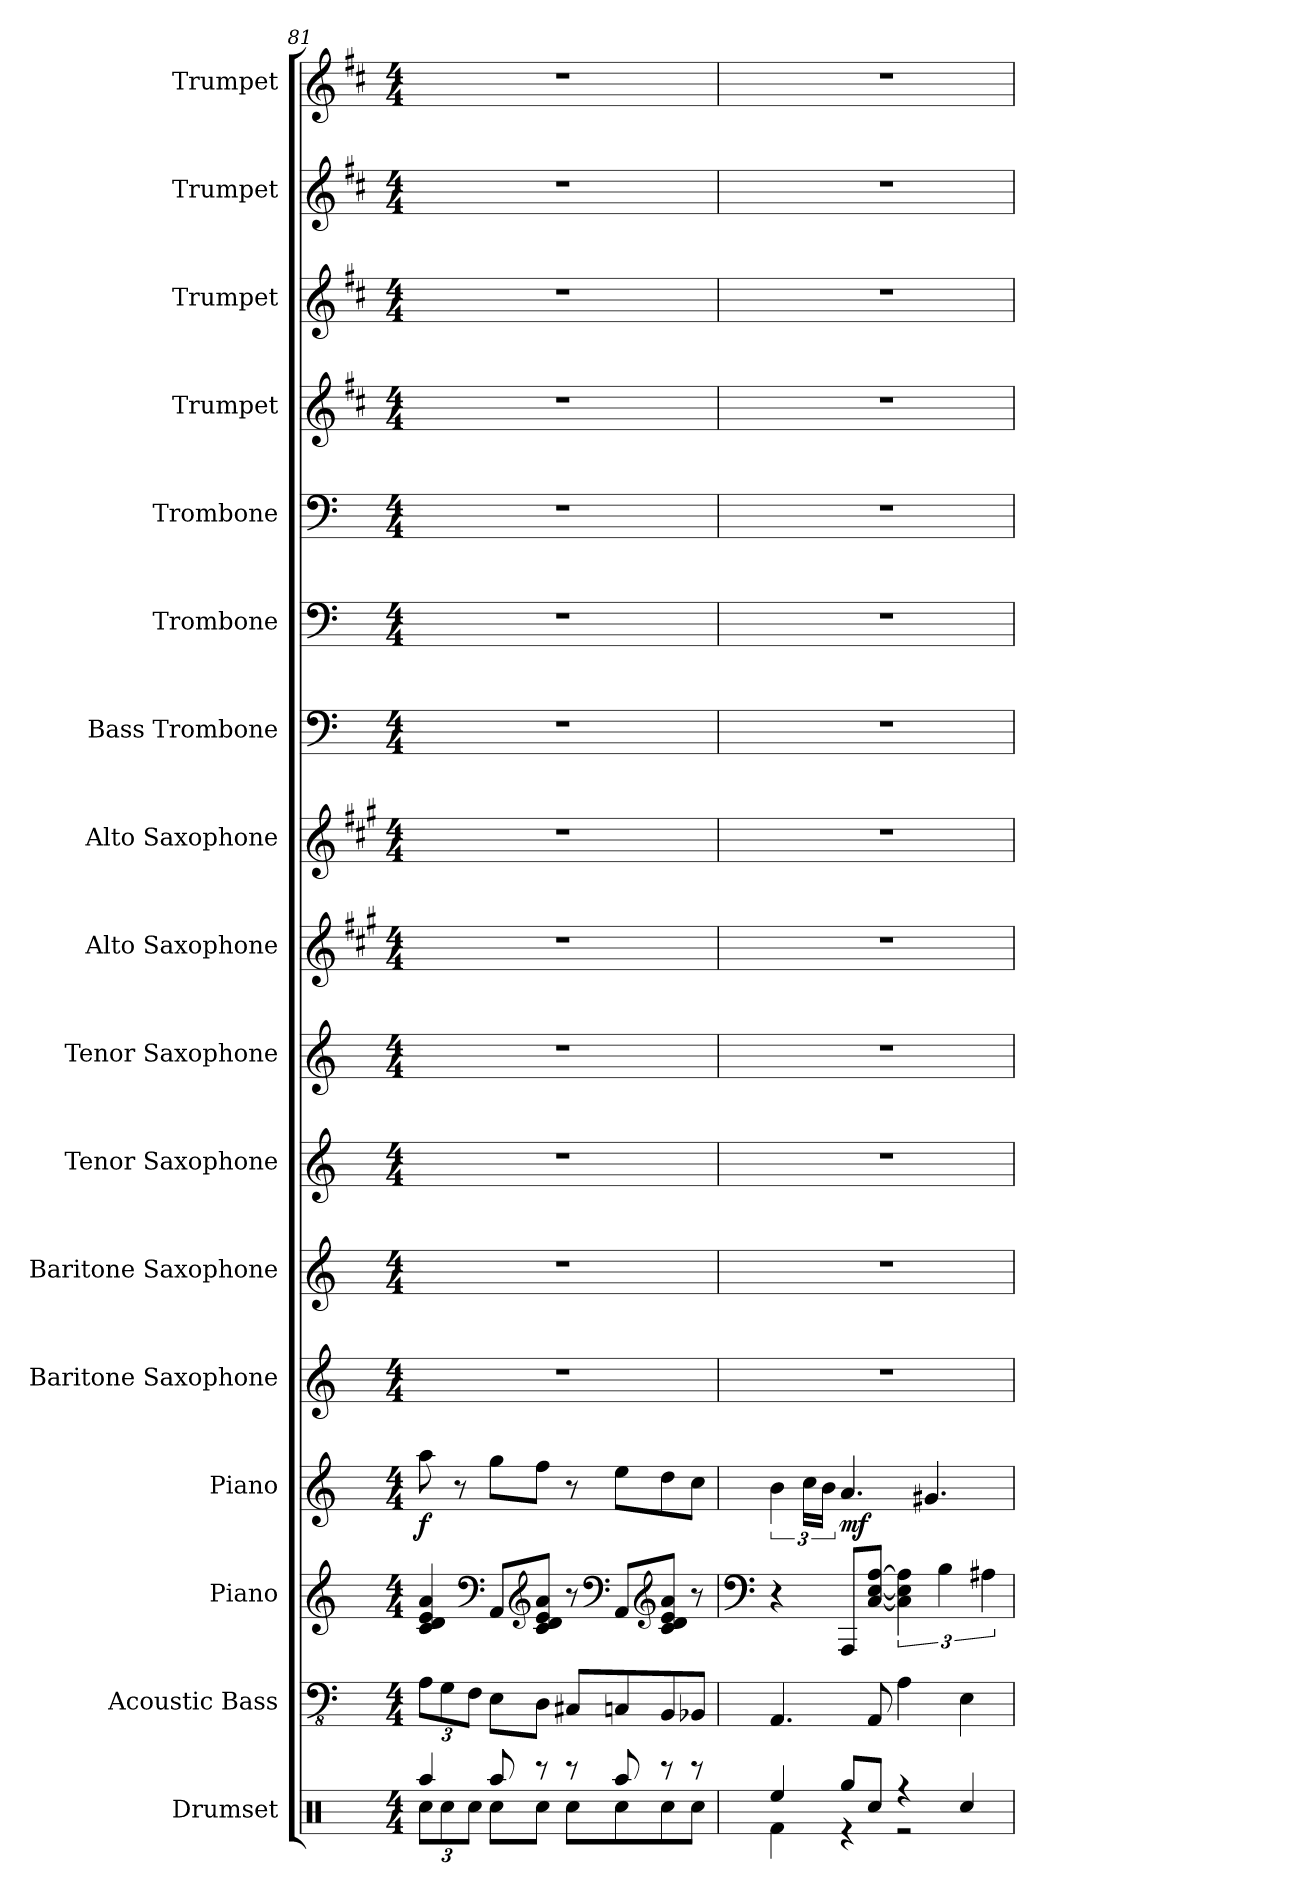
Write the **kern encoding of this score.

**kern	**kern	**kern	**kern	**dynam	**kern	**kern	**kern	**kern	**kern	**kern	**kern	**kern	**kern	**kern	**kern	**kern	**kern
*part17	*part16	*part15	*part14	*part14	*part13	*part12	*part11	*part10	*part9	*part8	*part7	*part6	*part5	*part4	*part3	*part2	*part1
*staff17	*staff16	*staff15	*staff14	*staff14	*staff13	*staff12	*staff11	*staff10	*staff9	*staff8	*staff7	*staff6	*staff5	*staff4	*staff3	*staff2	*staff1
*I"Drumset	*I"Acoustic Bass	*I"Piano	*I"Piano	*	*I"Baritone Saxophone	*I"Baritone Saxophone	*I"Tenor Saxophone	*I"Tenor Saxophone	*I"Alto Saxophone	*I"Alto Saxophone	*I"Bass Trombone	*I"Trombone	*I"Trombone	*I"Trumpet	*I"Trumpet	*I"Trumpet	*I"Trumpet
*I'Drs.	*I'Bass	*I'Pno.	*I'Pno.	*	*I'Bar. Sax.	*I'Bar. Sax.	*I'T. Sax.	*I'T. Sax.	*I'A. Sax.	*I'A. Sax.	*I'B. Tbn.	*I'Tbn.	*I'Tbn.	*I'Tpt.	*I'Tpt.	*I'Tpt.	*I'Tpt.
!!LO:PB:g=z
*clefX	*clefFv4	*clefG2	*clefG2	*	*clefG2	*clefG2	*clefG2	*clefG2	*clefG2	*clefG2	*clefF4	*clefF4	*clefF4	*clefG2	*clefG2	*clefG2	*clefG2
*	*	*	*	*	*ITrd12c21	*ITrd12c21	*ITrd8c14	*ITrd8c14	*ITrd5c9	*ITrd5c9	*	*	*	*ITrd1c2	*ITrd1c2	*ITrd1c2	*ITrd1c2
*k[]	*k[]	*k[]	*k[]	*	*k[]	*k[]	*k[]	*k[]	*k[]	*k[]	*k[]	*k[]	*k[]	*k[]	*k[]	*k[]	*k[]
*M4/4	*M4/4	*M4/4	*M4/4	*	*M4/4	*M4/4	*M4/4	*M4/4	*M4/4	*M4/4	*M4/4	*M4/4	*M4/4	*M4/4	*M4/4	*M4/4	*M4/4
=81	=81	=81	=81	=81	=81	=81	=81	=81	=81	=81	=81	=81	=81	=81	=81	=81	=81
*^	*	*	*	*	*	*	*	*	*	*	*	*	*	*	*	*	*
*	*Xbrackettup	*Xbrackettup	*	*	*	*	*	*	*	*	*	*	*	*	*	*	*	*
!	!	!	!	!	!LO:DY:b	!	!	!	!	!	!	!	!	!	!	!	!	!
4Raa/	12Rcc\L	12AA\L	4c/ 4d/ 4e/ 4a/	8aa\	f	1r	1r	1r	1r	1r	1r	1r	1r	1r	1r	1r	1r	1r
.	12Rcc\	12GG\	.	.	.	.	.	.	.	.	.	.	.	.	.	.	.	.
.	.	.	.	8r	.	.	.	.	.	.	.	.	.	.	.	.	.	.
.	12Rcc\J	12FF\J	.	.	.	.	.	.	.	.	.	.	.	.	.	.	.	.
*	*	*	*clefF4	*	*	*	*	*	*	*	*	*	*	*	*	*	*	*
8Raa/	8Rcc\L	8EE\L	8AA/L	8gg\L	.	.	.	.	.	.	.	.	.	.	.	.	.	.
*	*	*	*clefG2	*	*	*	*	*	*	*	*	*	*	*	*	*	*	*
8r	8Rcc\J	8DD\J	8c/ 8d/ 8e/ 8a/J	8ff\J	.	.	.	.	.	.	.	.	.	.	.	.	.	.
8r	8Rcc\L	8CC#X/L	8r	8r	.	.	.	.	.	.	.	.	.	.	.	.	.	.
*	*	*	*clefF4	*	*	*	*	*	*	*	*	*	*	*	*	*	*	*
8Raa/	8Rcc\	8CCn/	8AA/L	8ee\L	.	.	.	.	.	.	.	.	.	.	.	.	.	.
*	*	*	*clefG2	*	*	*	*	*	*	*	*	*	*	*	*	*	*	*
8r	8Rcc\	8BBB/	8c/ 8d/ 8e/ 8a/J	8dd\	.	.	.	.	.	.	.	.	.	.	.	.	.	.
8r	8Rcc\J	8BBB-X/J	8r	8cc\J	.	.	.	.	.	.	.	.	.	.	.	.	.	.
=82	=82	=82	=82	=82	=82	=82	=82	=82	=82	=82	=82	=82	=82	=82	=82	=82	=82	=82
*	*	*	*clefF4	*	*	*	*	*	*	*	*	*	*	*	*	*	*	*
4Ree/	4Rf\	4.AAA/	4r	6b\	.	1r	1r	1r	1r	1r	1r	1r	1r	1r	1r	1r	1r	1r
.	.	.	.	24cc\LL	.	.	.	.	.	.	.	.	.	.	.	.	.	.
.	.	.	.	24b\JJ	.	.	.	.	.	.	.	.	.	.	.	.	.	.
!	!	!	!	!	!LO:DY:b	!	!	!	!	!	!	!	!	!	!	!	!	!
8Rgg/L	4r	.	8AAA/L	4.a/	mf	.	.	.	.	.	.	.	.	.	.	.	.	.
8Rcc/J	.	8AAA/	[8C/ [8E/ [8A/J	.	.	.	.	.	.	.	.	.	.	.	.	.	.	.
4r	2r	4AA\	6C\] 6E\] 6A\]	.	.	.	.	.	.	.	.	.	.	.	.	.	.	.
.	.	.	.	4.g#X/	.	.	.	.	.	.	.	.	.	.	.	.	.	.
.	.	.	6B\	.	.	.	.	.	.	.	.	.	.	.	.	.	.	.
4Rcc/	.	4EE\	.	.	.	.	.	.	.	.	.	.	.	.	.	.	.	.
.	.	.	6A#X\	.	.	.	.	.	.	.	.	.	.	.	.	.	.	.
*v	*v	*	*	*	*	*	*	*	*	*	*	*	*	*	*	*	*	*
=	=	=	=	=	=	=	=	=	=	=	=	=	=	=	=	=	=
*-	*-	*-	*-	*-	*-	*-	*-	*-	*-	*-	*-	*-	*-	*-	*-	*-	*-
